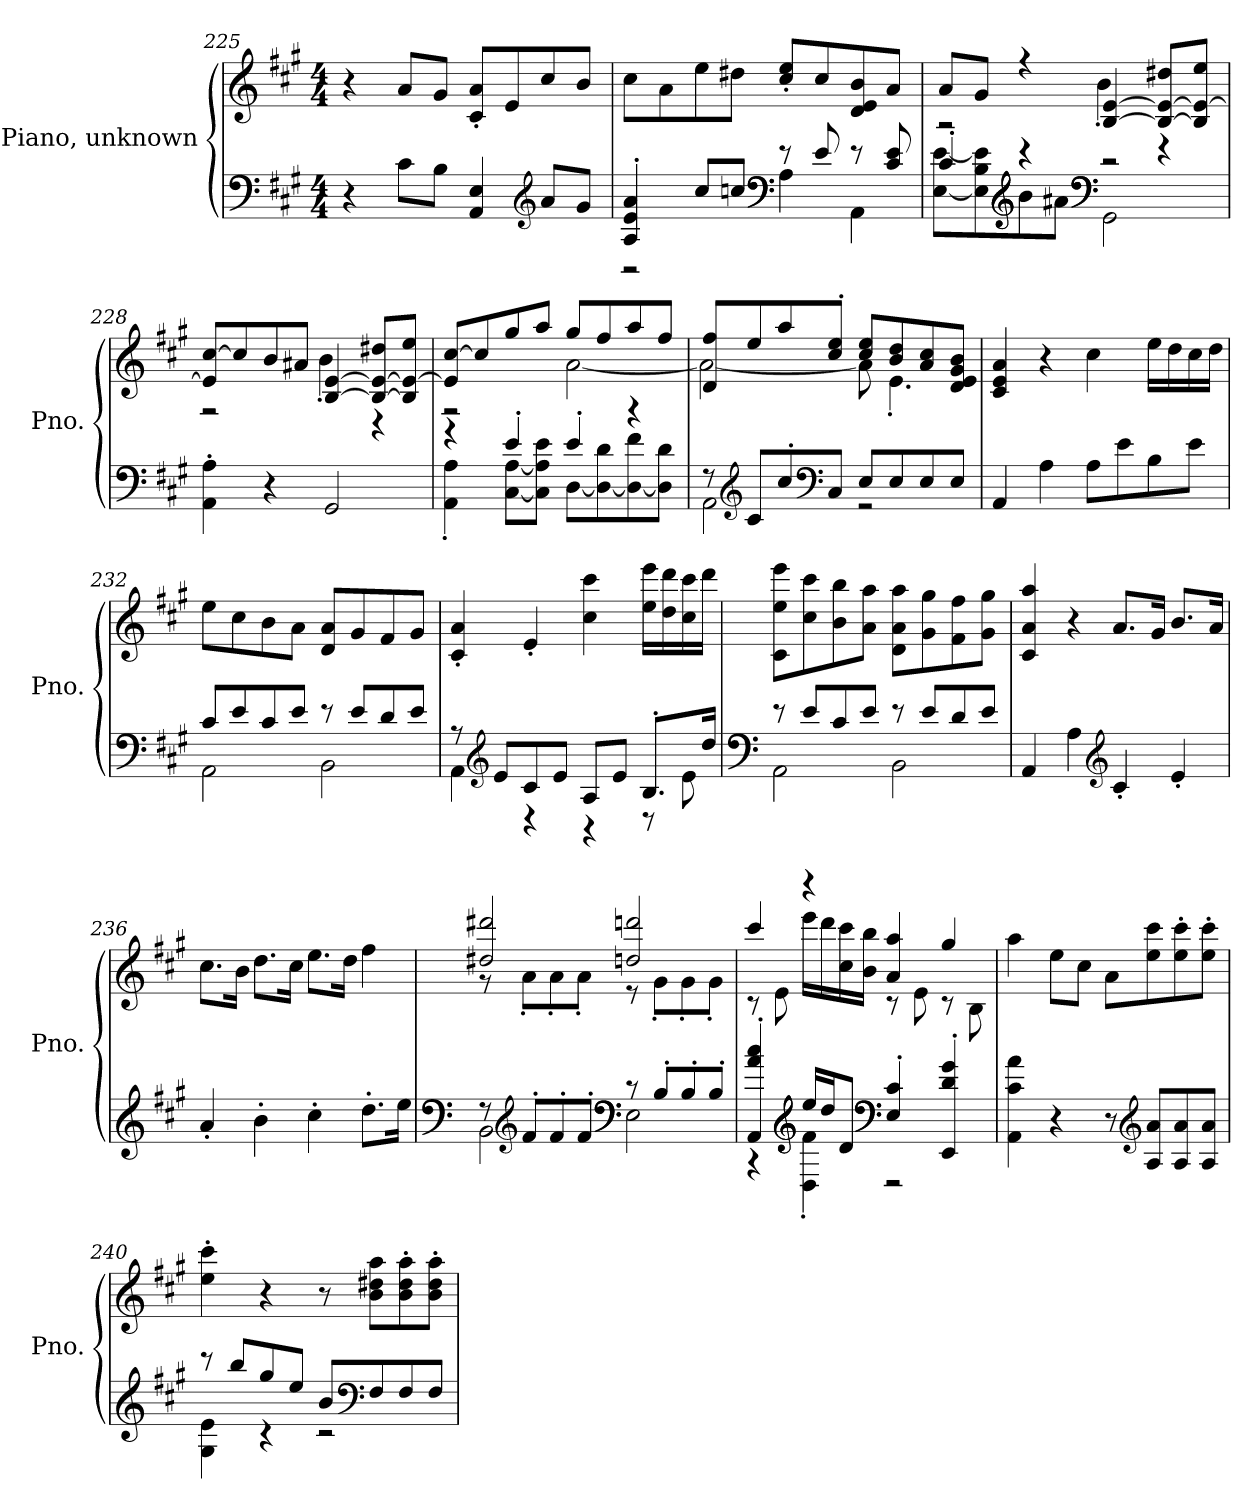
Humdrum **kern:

**kern	**kern
*part1	*part1
*staff2	*staff1
*I"Piano, unknown	*
*I'Pno.	*
*clefF4	*clefG2
*k[f#c#g#]	*k[f#c#g#]
*M4/4	*M4/4
=225	=225
4r	4r
8c#\L	8a/L
8B\J	8g#/J
4AA/ 4E/	8c#/' 8a/'L
.	8e/
*clefG2	*
8a/L	8cc#/
8g#/J	8b/J
!!LO:LB:g=z
=226	=226
*^	*
4A/' 4e/' 4a/'	2r	8cc#\L
.	.	8a\
8cc#/L	.	8ee\
8ccn/J	.	8dd#X\J
*clefF4	*	*
8r	4A\	8cc#/' 8ee/'L
8e/	.	8cc#/
8r	4AA\	8d/ 8e/ 8b/
8c#/ 8e/	.	8a/J
=227	=227	=227
*	*	*^
4c#'/	[8E\ [8e\L	8a/L	2r
.	8E\] 8B\ 8e\]	8g#/J	.
*clefG2	*	*	*
4r	8b\	4r	.
.	8a#X\J	.	.
*clefF4	*	*	*
2r	2GG#\	[4B/ [4e/	4b'\
.	.	8B/_ 8e/_ 8dd#X/L	4r
.	.	8B/] 8e/_ 8ee/J	.
*v	*v	*	*
=228	=228	=228
4AA\' 4A\'	8e/] [8cc#/L	2r
.	8cc#/]	.
4r	8b/	.
.	8a#X/J	.
2GG#/	[4B/ [4e/	4b'\
.	8B/_ 8e/_ 8dd#X/L	4r
.	8B/] 8e/_ 8ee/J	.
!!LO:LB:g=z	!!
=229	=229	=229
*^	*	*
4r	4AA\' 4A\'	8e/] [8cc#/L	2r
.	.	8cc#/]	.
4e'/	[8C#\ [8A\L	8gg#/	.
.	8C#\] 8A\] 8e\J	8aa/J	.
4e'/	[8D\L	8gg#/L	[2a\
.	8D\_ 8d\	8ff#/	.
4r	8D\_ 8f#\	8aa/	.
.	8D\] 8d\J	8ff#/J	.
=230	=230	=230	=230
8r	2AA\	8d/ 8ff#/L	2a\_
*clefG2	*	*	*
8c#/L	.	8ee/	.
8cc#'/	.	8aa/	.
*clefF4	*	*	*
8C#/J	.	8cc#/' 8ee/'J	.
8E/L	2r	8cc#/ 8ee/L	8a\]
8E/	.	8b/ 8dd/	4.e'\
8E/	.	8a/ 8cc#/	.
8E/J	.	8d/ 8e/ 8g#/ 8b/J	.
*v	*v	*	*
*	*v	*v
=231	=231
4AA/	4c#/ 4e/ 4a/
4A\	4r
8A\L	4cc#\
8e\	.
8B\	16ee\LL
.	16dd\
8e\J	16cc#\
.	16dd\JJ
!!LO:LB:g=z
=232	=232
*^	*
8c#/L	2AA\	8ee\L
8e/	.	8cc#\
8c#/	.	8b\
8e/J	.	8a\J
8r	2BB\	8d/ 8a/L
8e/L	.	8g#/
8d/	.	8f#/
8e/J	.	8g#/J
=233	=233	=233
8r	4AA\	4c#/' 4a/'
*clefG2	*	*
8e/L	.	.
8c#/	4r	4e'/
8e/J	.	.
8A/L	4r	4cc#\ 4ccc#\
8e/J	.	.
8.B'/L	8r	16ee\ 16eee\LL
.	.	16dd\ 16ddd\
.	8e\	16cc#\ 16ccc#\
16dd/Jk	.	16ddd\JJ
=234	=234	=234
*clefF4	*	*
8r	2AA\	8c#\ 8ee\ 8eee\L
8e/L	.	8cc#\ 8ccc#\
8c#/	.	8b\ 8bb\
8e/J	.	8a\ 8aa\J
8r	2BB\	8d\ 8a\ 8aa\L
8e/L	.	8g#\ 8gg#\
8d/	.	8f#\ 8ff#\
8e/J	.	8g#\ 8gg#\J
*v	*v	*
!!LO:LB:g=z
=235	=235
4AA/	4c#/ 4a/ 4aa/
4A\	4r
*clefG2	*
4c#'/	8.a/L
.	16g#/Jk
4e'/	8.b/L
.	16a/Jk
=236	=236
4a'/	8.cc#\L
.	16b\Jk
4b'\	8.dd\L
.	16cc#\Jk
4cc#'\	8.ee\L
.	16dd\Jk
8.dd'\L	4ff#\
16ee\Jk	.
=237	=237
*clefF4	*
*^	*^
8r	2BB\	2dd#X/ 2ddd#X/	8r
*clefG2	*	*	*
8f#'/L	.	.	8a'\L
8f#'/	.	.	8a'\
8f#'/J	.	.	8a'\J
*clefF4	*	*	*
8r	2E\	2ddn/ 2dddn/	8r
8B'/L	.	.	8g#'\L
8B'/	.	.	8g#'\
8B'/J	.	.	8g#'\J
!!LO:PB:g=z	!!
=238	=238	=238	=238
4AA/' 4a/' 4cc#/'	4r	4ccc#/	8r
.	.	.	8e\
*clefG2	*	*	*
16ee/LL	4D\' 4f#\'	4r	16eee\LL
16dd/J	.	.	16ddd\
8d/J	.	.	16cc#\ 16ccc#\
.	.	.	16b\ 16bb\JJ
*clefF4	*	*	*
4E/' 4c#/'	2r	4a/ 4aa/	8r
.	.	.	8e\
4EE/' 4d/' 4g#/'	.	4gg#/	8r
.	.	.	8B\
*v	*v	*	*
*	*v	*v
=239	=239
4AA\ 4c#\ 4a\	4aa\
4r	8ee\L
.	8cc#\J
8r	8a\L
*clefG2	*
8A/ 8a/L	8ee\ 8ccc#\
8A/ 8a/	8ee\' 8ccc#\'
8A/ 8a/J	8ee\' 8ccc#\'J
=240	=240
*^	*
8r	4G#\ 4e\	4ee\' 4ccc#\'
8bb/L	.	.
8gg#/	4r	4r
8ee/J	.	.
8b/L	2r	8r
*clefF4	*	*
8F#/	.	8b\ 8dd#X\ 8aa\L
8F#/	.	8b\' 8dd#\' 8aa\'
8F#/J	.	8b\' 8dd#\' 8aa\'J
*v	*v	*
=	=
*-	*-
